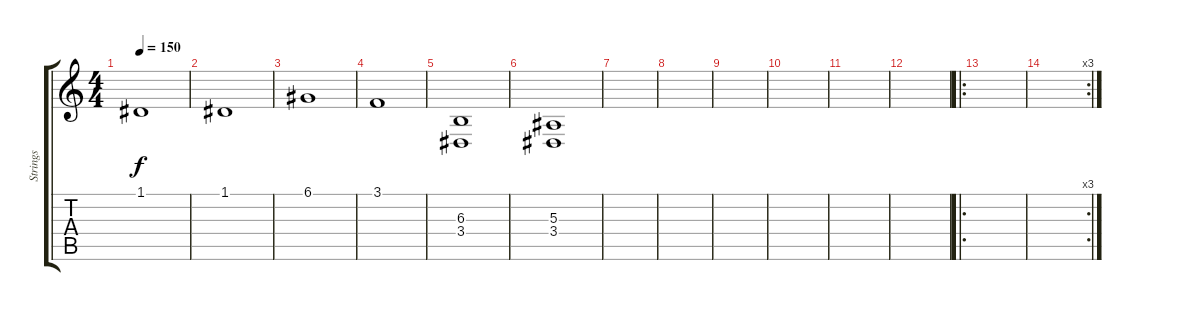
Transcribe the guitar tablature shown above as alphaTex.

\track ("Strings" "Strings") {instrument tremolostrings}
\staff {score tabs}
\tuning (D4 A3 F3 C3 G2 C2) {hide}
\ts (4 4)
\tempo 150
\clef g2
\ks c
1.1.1{dy f} |
1.1.1 |
6.1.1 |
3.1.1 |
(6.3 3.4).1{volume 15 balance 0 instrument tremolostrings} |
(5.3 3.4).1 |
|
|
|
|
|
|
\ro
|
\rc 3
